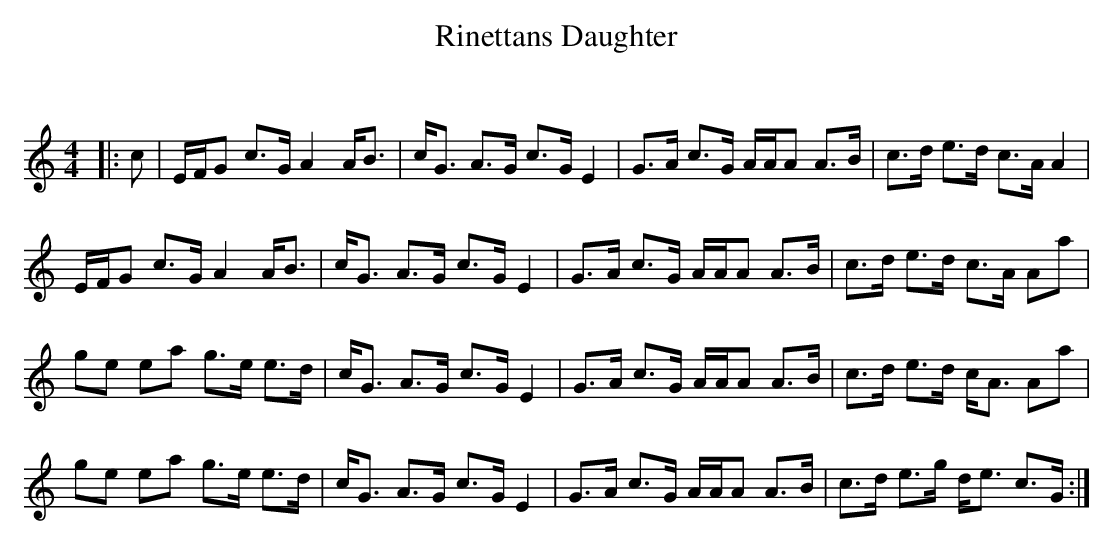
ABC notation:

X:1
T: Rinettans Daughter
C:
Q: 128
K:Am
M:4/4
L:1/16
|:c2|EFG2 c3G A4 AB3|cG3 A3G c3G E4|G3A c3G AAA2 A3B|c3d e3d c3A A4|
EFG2 c3G A4 AB3|cG3 A3G c3G E4|G3A c3G AAA2 A3B|c3d e3d c3A A2a2|
g2e2 e2a2 g3e e3d|cG3 A3G c3G E4|G3A c3G AAA2 A3B|c3d e3d cA3 A2a2|
g2e2 e2a2 g3e e3d|cG3 A3G c3G E4|G3A c3G AAA2 A3B|c3d e3g de3 c3G:|
